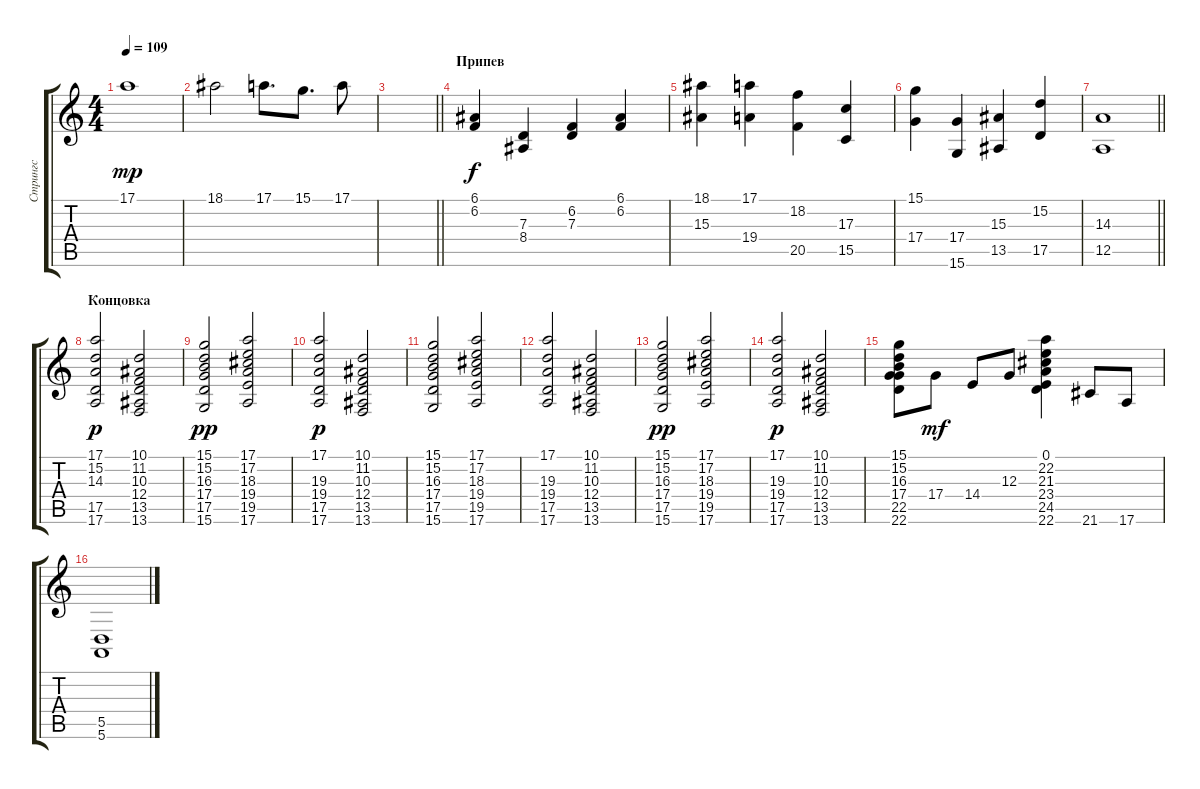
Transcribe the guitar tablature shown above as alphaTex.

\track ("Стрингс" "Стрингс") {instrument stringensemble1}
\staff {score tabs}
\tuning (E4 B3 G3 D3 A2 E2) {hide}
\ts (4 4)
\tempo 109
\clef g2
\ks c
17.1.1{dy mp} |
18.1.2 17.1.8{d} 15.1.8{d} 17.1.8 |
\barLineRight lightlight
|
\section ("" "Припев")
(6.1 6.2).4{dy f} (7.3 8.4).4 (6.2 7.3).4 (6.1 6.2).4 |
(18.1 15.3).4 (17.1 19.4).4 (18.2 20.5).4 (17.3 15.5).4 |
(15.1 17.4).4 (17.4 15.6).4 (15.3 13.5).4 (15.2 17.5).4 |
\barLineRight lightlight
(14.3 12.5).1 |
\section ("" "Концовка")
(17.1 15.2 14.3 17.5 17.6).2{dy p} (10.1 11.2 10.3 12.4 13.5 13.6).2 |
(15.1 15.2 16.3 17.4 17.5 15.6).2{dy pp} (17.1 17.2 18.3 19.4 19.5 17.6).2 |
(17.1 19.3 19.4 17.5 17.6).2{dy p} (10.1 11.2 10.3 12.4 13.5 13.6).2 |
(15.1 15.2 16.3 17.4 17.5 15.6).2 (17.1 17.2 18.3 19.4 19.5 17.6).2 |
(17.1 19.3 19.4 17.5 17.6).2 (10.1 11.2 10.3 12.4 13.5 13.6).2 |
(15.1 15.2 16.3 17.4 17.5 15.6).2{dy pp} (17.1 17.2 18.3 19.4 19.5 17.6).2 |
(17.1 19.3 19.4 17.5 17.6).2{dy p} (10.1 11.2 10.3 12.4 13.5 13.6).2 |
(15.1 15.2 16.3 17.4 22.5 22.6).8 17.4.8{dy mf} 14.4.8 12.3.8 (0.1 22.2 21.3 23.4 24.5 22.6).4 21.6.8 17.6.8 |
(5.5 5.6).1
